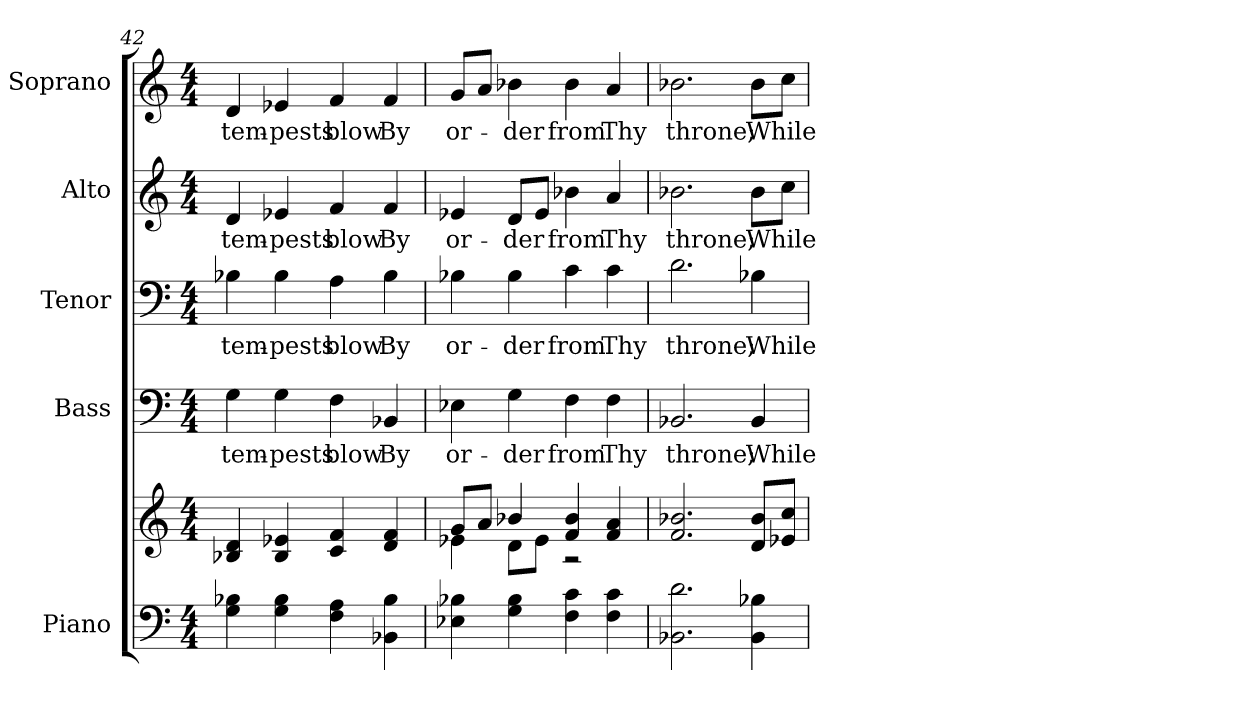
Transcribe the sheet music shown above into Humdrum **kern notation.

**kern	**kern	**kern	**text	**kern	**text	**kern	**text	**kern	**text
*part5	*part5	*part4	*part4	*part3	*part3	*part2	*part2	*part1	*part1
*staff6	*staff5	*staff4	*staff4	*staff3	*staff3	*staff2	*staff2	*staff1	*staff1
*I"Piano	*	*I"Bass	*	*I"Tenor	*	*I"Alto	*	*I"Soprano	*
*I'Pno.	*	*I'B.	*	*I'T.	*	*I'A.	*	*I'S.	*
*clefF4	*clefG2	*clefF4	*	*clefF4	*	*clefG2	*	*clefG2	*
*k[]	*k[]	*k[]	*	*k[]	*	*k[]	*	*k[]	*
*C:	*C:	*C:	*	*C:	*	*C:	*	*C:	*
*M4/4	*M4/4	*M4/4	*	*M4/4	*	*M4/4	*	*M4/4	*
=42	=42	=42	=42	=42	=42	=42	=42	=42	=42
!	!	!	!LO:LY:b:color=#000000	!	!	!	!	!	!
!	!	!	!	!	!LO:LY:b:color=#000000	!	!	!	!
!	!	!	!	!	!	!	!LO:LY:b:color=#000000	!	!
!	!	!	!	!	!	!	!	!	!LO:LY:b:color=#000000
4Gi\ 4B-Xi	4B-Xi/ 4di	4Gi\	tem-	4B-Xi\	tem-	4di/	tem-	4di/	tem-
!	!	!	!LO:LY:b:color=#000000	!	!	!	!	!	!
!	!	!	!	!	!LO:LY:b:color=#000000	!	!	!	!
!	!	!	!	!	!	!	!LO:LY:b:color=#000000	!	!
!	!	!	!	!	!	!	!	!	!LO:LY:b:color=#000000
4Gi\ 4B-i	4B-i/ 4e-Xi	4Gi\	-pests	4B-i\	-pests	4e-Xi/	-pests	4e-Xi/	-pests
!	!	!	!LO:LY:b:color=#000000	!	!	!	!	!	!
!	!	!	!	!	!LO:LY:b:color=#000000	!	!	!	!
!	!	!	!	!	!	!	!LO:LY:b:color=#000000	!	!
!	!	!	!	!	!	!	!	!	!LO:LY:b:color=#000000
4Fi\ 4Ai	4ci/ 4fi	4Fi\	blow	4Ai\	blow	4fi/	blow	4fi/	blow
!	!	!	!LO:LY:b:color=#000000	!	!	!	!	!	!
!	!	!	!	!	!LO:LY:b:color=#000000	!	!	!	!
!	!	!	!	!	!	!	!LO:LY:b:color=#000000	!	!
!	!	!	!	!	!	!	!	!	!LO:LY:b:color=#000000
4BB-Xi\ 4B-i	4di/ 4fi	4BB-Xi/	By	4B-i\	By	4fi/	By	4fi/	By
=43	=43	=43	=43	=43	=43	=43	=43	=43	=43
*	*^	*	*	*	*	*	*	*	*
!	!	!	!	!LO:LY:b:color=#000000	!	!	!	!	!	!
!	!	!	!	!	!	!LO:LY:b:color=#000000	!	!	!	!
!	!	!	!	!	!	!	!	!LO:LY:b:color=#000000	!	!
!	!	!	!	!	!	!	!	!	!	!LO:LY:b:color=#000000
4E-Xi\ 4B-Xi	8gi/L	4e-Xi\	4E-Xi\	or-	4B-Xi\	or-	4e-Xi/	or-	8gi/L	or-
.	8ai/J	.	.	.	.	.	.	.	8ai/J	.
!	!	!	!	!LO:LY:b:color=#000000	!	!	!	!	!	!
!	!	!	!	!	!	!LO:LY:b:color=#000000	!	!	!	!
!	!	!	!	!	!	!	!	!LO:LY:b:color=#000000	!	!
!	!	!	!	!	!	!	!	!	!	!LO:LY:b:color=#000000
4Gi\ 4B-i	4b-Xi/	8di\L	4Gi\	-der	4B-i\	-der	8di/L	-der	4b-Xi\	-der
.	.	8e-i\J	.	.	.	.	8e-i/J	.	.	.
!	!	!	!	!LO:LY:b:color=#000000	!	!	!	!	!	!
!	!	!	!	!	!	!LO:LY:b:color=#000000	!	!	!	!
!	!	!	!	!	!	!	!	!LO:LY:b:color=#000000	!	!
!	!	!	!	!	!	!	!	!	!	!LO:LY:b:color=#000000
4Fi\ 4ci	4fi/ 4b-i	2r	4Fi\	from	4ci\	from	4b-Xi\	from	4b-i\	from
!	!	!	!	!LO:LY:b:color=#000000	!	!	!	!	!	!
!	!	!	!	!	!	!LO:LY:b:color=#000000	!	!	!	!
!	!	!	!	!	!	!	!	!LO:LY:b:color=#000000	!	!
!	!	!	!	!	!	!	!	!	!	!LO:LY:b:color=#000000
4Fi\ 4ci	4fi/ 4ai	.	4Fi\	Thy	4ci\	Thy	4ai/	Thy	4ai/	Thy
*	*v	*v	*	*	*	*	*	*	*	*
=44	=44	=44	=44	=44	=44	=44	=44	=44	=44
!	!	!	!LO:LY:b:color=#000000	!	!	!	!	!	!
!	!	!	!	!	!LO:LY:b:color=#000000	!	!	!	!
!	!	!	!	!	!	!	!LO:LY:b:color=#000000	!	!
!	!	!	!	!	!	!	!	!	!LO:LY:b:color=#000000
2.BB-Xi\ 2.di	2.fi/ 2.b-Xi	2.BB-Xi/	throne;	2.di\	throne;	2.b-Xi\	throne;	2.b-Xi\	throne;
!	!	!	!LO:LY:b:color=#000000	!	!	!	!	!	!
!	!	!	!	!	!LO:LY:b:color=#000000	!	!	!	!
!	!	!	!	!	!	!	!LO:LY:b:color=#000000	!	!
!	!	!	!	!	!	!	!	!	!LO:LY:b:color=#000000
4BB-i\ 4B-Xi	8di/ 8b-iL	4BB-i/	While	4B-Xi\	While	8b-i\L	While	8b-i\L	While
.	8e-Xi/ 8cciJ	.	.	.	.	8cci\J	.	8cci\J	.
=	=	=	=	=	=	=	=	=	=
*-	*-	*-	*-	*-	*-	*-	*-	*-	*-
